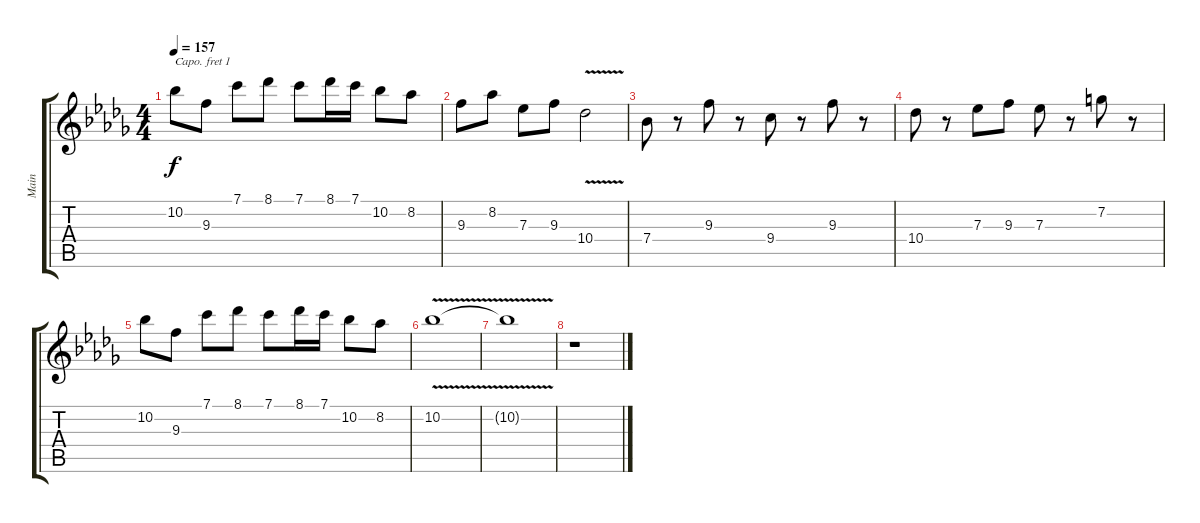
\track ("Main" "Main") {instrument overdrivenguitar}
\staff {score tabs}
\capo 1
\tuning (E4 B3 G3 D3 A2 E2) {hide}
\ts (4 4)
\tempo 157
\clef g2
\ks db
10.2.8{dy f} 9.3.8 7.1.8 8.1.8 7.1.8 8.1.16 7.1.16 10.2.8 8.2.8 |
9.3.8 8.2.8 7.3.8 9.3.8 10.4{v}.2 |
7.4.8 r.8 9.3.8 r.8 9.4.8 r.8 9.3.8 r.8 |
10.4.8 r.8 7.3.8 9.3.8 7.3.8 r.8 7.2.8 r.8 |
10.2.8 9.3.8 7.1.8 8.1.8 7.1.8 8.1.16 7.1.16 10.2.8 8.2.8 |
10.2{v}.1 |
10.2{t}.1 |
r.1
